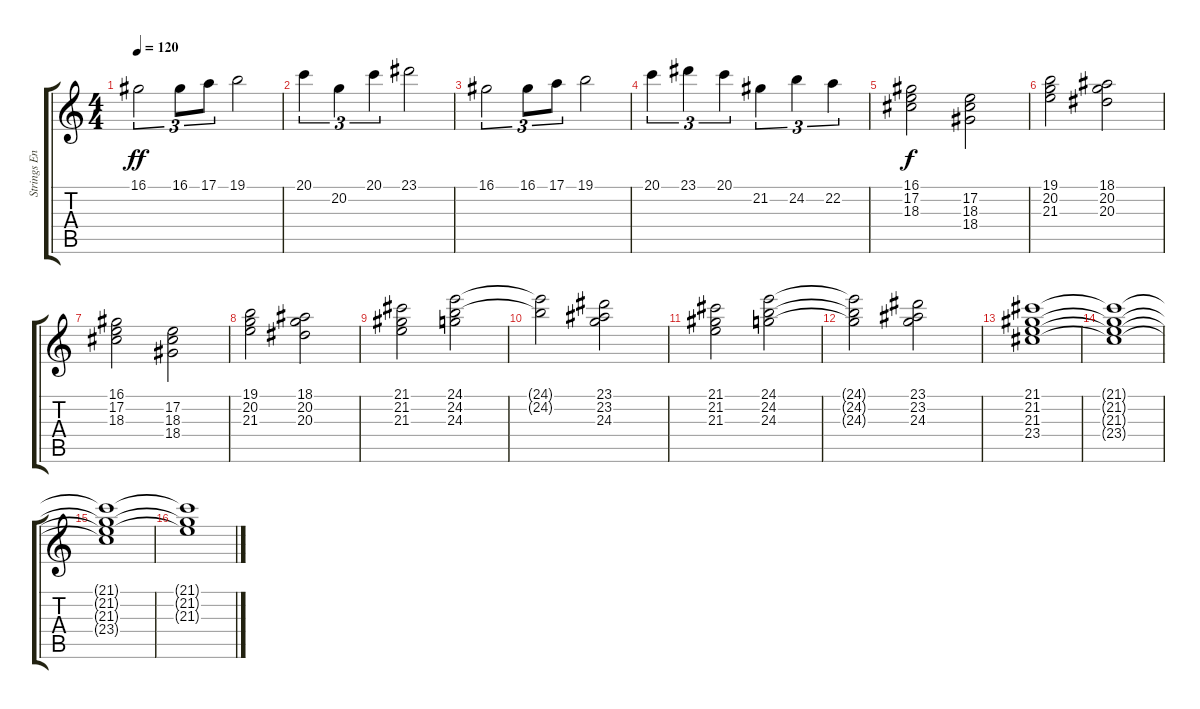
\track ("Strings Ensemble" "Strings En") {instrument stringensemble1}
\staff {score tabs}
\tuning (E4 B3 G3 D3 A2 E2) {hide}
\ts (4 4)
\tempo 120
\clef g2
\ks c
16.1.2{tu (3 2) dy ff} 16.1.8{tu (3 2)} 17.1.8{tu (3 2)} 19.1.2 |
20.1.4{tu (3 2)} 20.2.4{tu (3 2)} 20.1.4{tu (3 2)} 23.1.2 |
16.1.2{tu (3 2)} 16.1.8{tu (3 2)} 17.1.8{tu (3 2)} 19.1.2 |
20.1.4{tu (3 2)} 23.1.4{tu (3 2)} 20.1.4{tu (3 2)} 21.2.4{tu (3 2)} 24.2.4{tu (3 2)} 22.2.4{tu (3 2)} |
(16.1 17.2 18.3).2{dy f} (17.2 18.3 18.4).2 |
(19.1 20.2 21.3).2 (18.1 20.2 20.3).2 |
(16.1 17.2 18.3).2 (17.2 18.3 18.4).2 |
(19.1 20.2 21.3).2 (18.1 20.2 20.3).2 |
(21.1 21.2 21.3).2 (24.1 24.2 24.3).2 |
(24.1{t} 24.2{t}).2 (23.1 23.2 24.3).2 |
(21.1 21.2 21.3).2 (24.1 24.2 24.3).2 |
(24.1{t} 24.2{t} 24.3{t}).2 (23.1 23.2 24.3).2 |
(21.1 21.2 21.3 23.4).1 |
(21.1{t} 21.2{t} 21.3{t} 23.4{t}).1 |
(21.1{t} 21.2{t} 21.3{t} 23.4{t}).1 |
(21.1{t} 21.2{t} 21.3{t}).1{volume 1}
